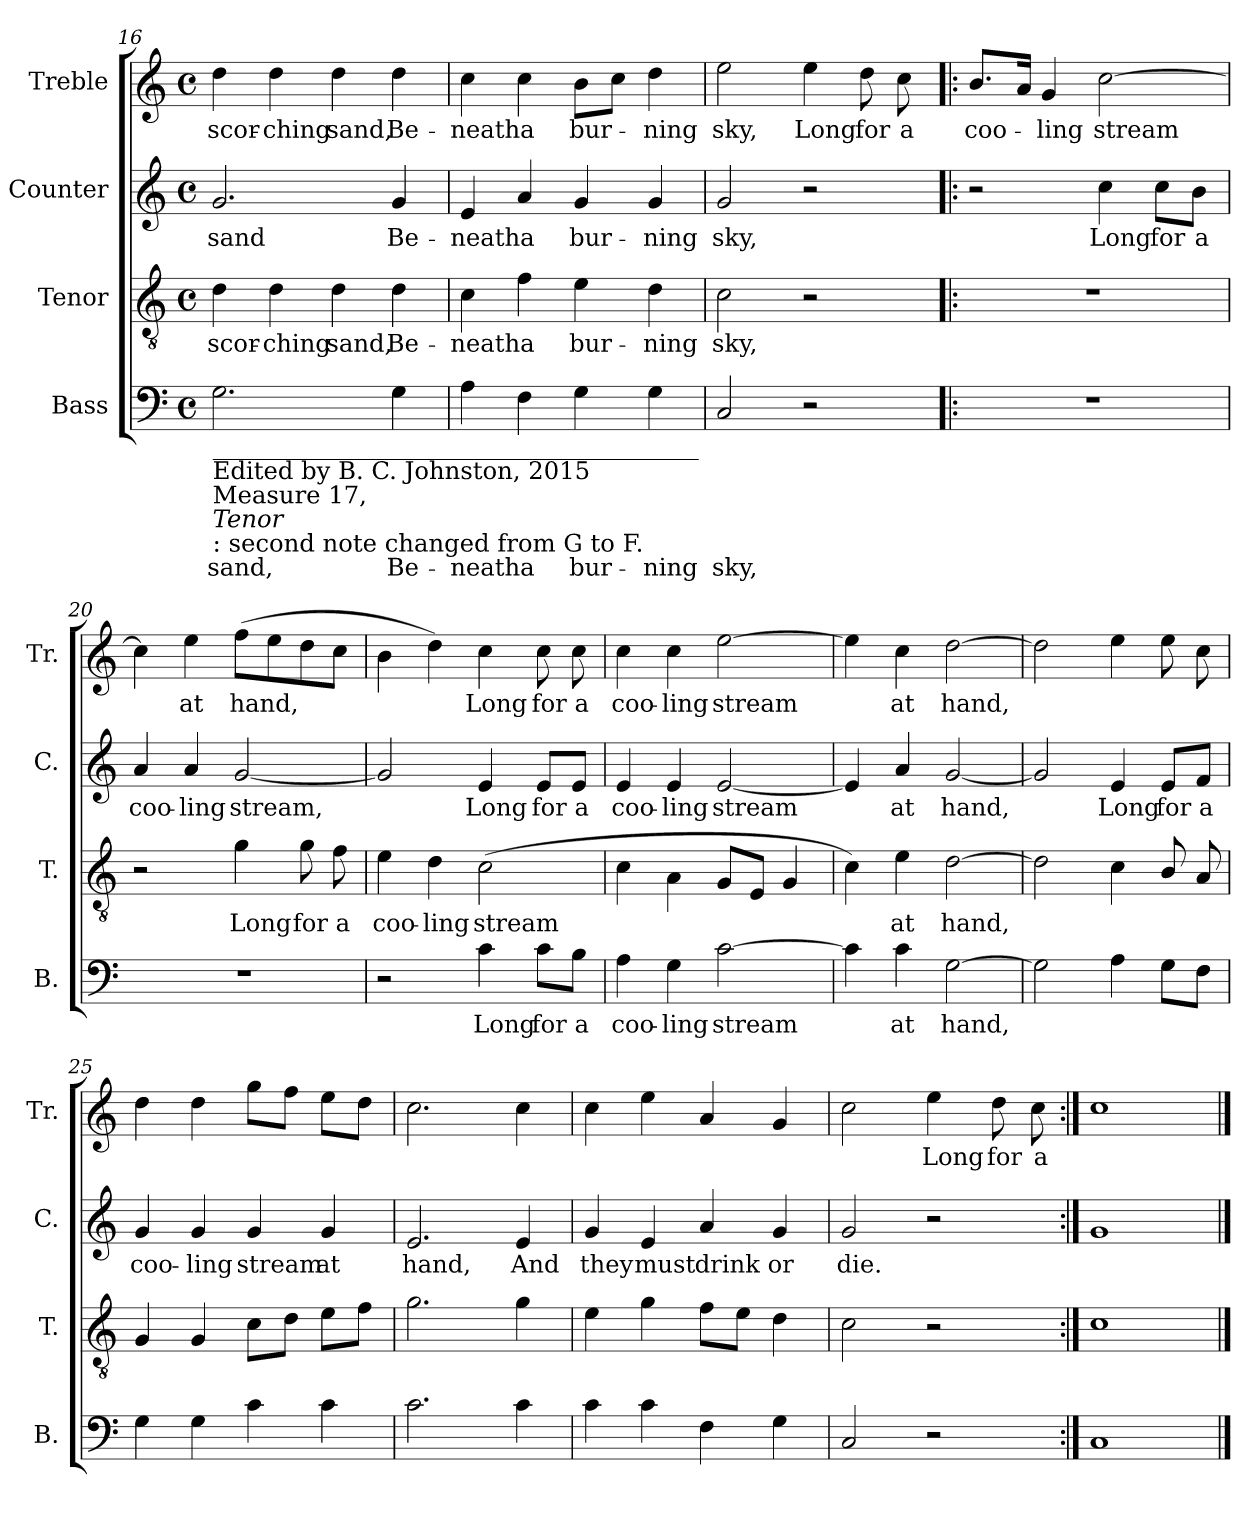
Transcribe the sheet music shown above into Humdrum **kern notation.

**kern	**text	**kern	**text	**kern	**text	**kern	**text
*part4	*part4	*part3	*part3	*part2	*part2	*part1	*part1
*staff4	*staff4	*staff3	*staff3	*staff2	*staff2	*staff1	*staff1
*I"Bass	*	*I"Tenor	*	*I"Counter	*	*I"Treble	*
*I'B.	*	*I'T.	*	*I'C.	*	*I'Tr.	*
*clefF4	*	*clefGv2	*	*clefG2	*	*clefG2	*
*k[]	*	*k[]	*	*k[]	*	*k[]	*
*M4/4	*	*M4/4	*	*M4/4	*	*M4/4	*
*met(c)	*	*met(c)	*	*met(c)	*	*met(c)	*
=16	=16	=16	=16	=16	=16	=16	=16
!LO:TX:b:t=________________________________________	!	!	!	!	!	!	!
!LO:TX:b:t=Edited by B. C. Johnston, 2015	!	!	!	!	!	!	!
!LO:TX:b:t=Measure 17,	!	!	!	!	!	!	!
!LO:TX:b:i:t=Tenor	!	!	!	!	!	!	!
!LO:TX:b:t=&colon; second note changed from G to F.	!	!	!	!	!	!	!
2.G\	sand,	4d\	scor-	2.g/	sand	4dd\	scor-
.	.	4d\	-ching	.	.	4dd\	-ching
.	.	4d\	sand,	.	.	4dd\	sand,
4G\	Be-	4d\	Be-	4g/	Be-	4dd\	Be-
!!LO:PB:g=z
=17	=17	=17	=17	=17	=17	=17	=17
4A\	-neath	4c\	-neath	4e/	-neath	4cc\	-neath
4F\	a	4f\	a	4a/	a	4cc\	a
4G\	bur-	4e\	bur-	4g/	bur-	8b\L	bur-
.	.	.	.	.	.	8cc\J	.
4G\	-ning	4d\	-ning	4g/	-ning	4dd\	-ning
=18	=18	=18	=18	=18	=18	=18	=18
2C/	sky,	2c\	sky,	2g/	sky,	2ee\	sky,
2r	.	2r	.	2r	.	4ee\	Long
.	.	.	.	.	.	8dd\	for
.	.	.	.	.	.	8cc\	a
=19!|:	=19!|:	=19!|:	=19!|:	=19!|:	=19!|:	=19!|:	=19!|:
1r	.	1r	.	2r	.	8.b/L	coo-
.	.	.	.	.	.	16a/Jk	.
.	.	.	.	.	.	4g/	-ling
.	.	.	.	4cc\	Long	[2cc\	stream
.	.	.	.	8cc\L	for	.	.
.	.	.	.	8b\J	a	.	.
=20	=20	=20	=20	=20	=20	=20	=20
1r	.	2r	.	4a/	coo-	4cc\]	.
.	.	.	.	4a/	-ling	4ee\	at
.	.	4g\	Long	[2g/	stream,	(8ff\L	hand,
.	.	.	.	.	.	8ee\	.
.	.	8g\	for	.	.	8dd\	.
.	.	8f\	a	.	.	8cc\J	.
=21	=21	=21	=21	=21	=21	=21	=21
2r	.	4e\	coo-	2g/]	.	4b\	.
.	.	4d\	-ling	.	.	4dd\)	.
4c\	Long	(2c\	stream	4e/	Long	4cc\	Long
8c\L	for	.	.	8e/L	for	8cc\	for
8B\J	a	.	.	8e/J	a	8cc\	a
!!LO:LB:g=z
=22	=22	=22	=22	=22	=22	=22	=22
4A\	coo-	4c\	.	4e/	coo-	4cc\	coo-
4G\	-ling	4A\	.	4e/	-ling	4cc\	-ling
[2c\	stream	8G/L	.	[2e/	stream	[2ee\	stream
.	.	8E/J	.	.	.	.	.
.	.	4G/	.	.	.	.	.
=23	=23	=23	=23	=23	=23	=23	=23
4c\]	.	4c\)	.	4e/]	.	4ee\]	.
4c\	at	4e\	at	4a/	at	4cc\	at
[2G\	hand,	[2d\	hand,	[2g/	hand,	[2dd\	hand,
=24	=24	=24	=24	=24	=24	=24	=24
2G\]	.	2d\]	.	2g/]	.	2dd\]	.
4A\	.	4c\	.	4e/	Long	4ee\	.
8G\L	.	8B/	.	8e/L	for	8ee\	.
8F\J	.	8A/	.	8f/J	a	8cc\	.
=25	=25	=25	=25	=25	=25	=25	=25
4G\	.	4G/	.	4g/	coo-	4dd\	.
4G\	.	4G/	.	4g/	-ling	4dd\	.
4c\	.	8c\L	.	4g/	stream	8gg\L	.
.	.	8d\J	.	.	.	8ff\J	.
4c\	.	8e\L	.	4g/	at	8ee\L	.
.	.	8f\J	.	.	.	8dd\J	.
=26	=26	=26	=26	=26	=26	=26	=26
2.c\	.	2.g\	.	2.e/	hand,	2.cc\	.
4c\	.	4g\	.	4e/	And	4cc\	.
=27	=27	=27	=27	=27	=27	=27	=27
4c\	.	4e\	.	4g/	they	4cc\	.
4c\	.	4g\	.	4e/	must	4ee\	.
4F\	.	8f\L	.	4a/	drink	4a/	.
.	.	8e\J	.	.	.	.	.
4G\	.	4d\	.	4g/	or	4g/	.
!!LO:LB:g=z
=28	=28	=28	=28	=28	=28	=28	=28
2C/	.	2c\	.	2g/	die.	2cc\	.
2r	.	2r	.	2r	.	4ee\	Long
.	.	.	.	.	.	8dd\	for
.	.	.	.	.	.	8cc\	a
=29:|!	=29:|!	=29:|!	=29:|!	=29:|!	=29:|!	=29:|!	=29:|!
1C	.	1c	.	1g	.	1cc	.
==	==	==	==	==	==	==	==
*-	*-	*-	*-	*-	*-	*-	*-
